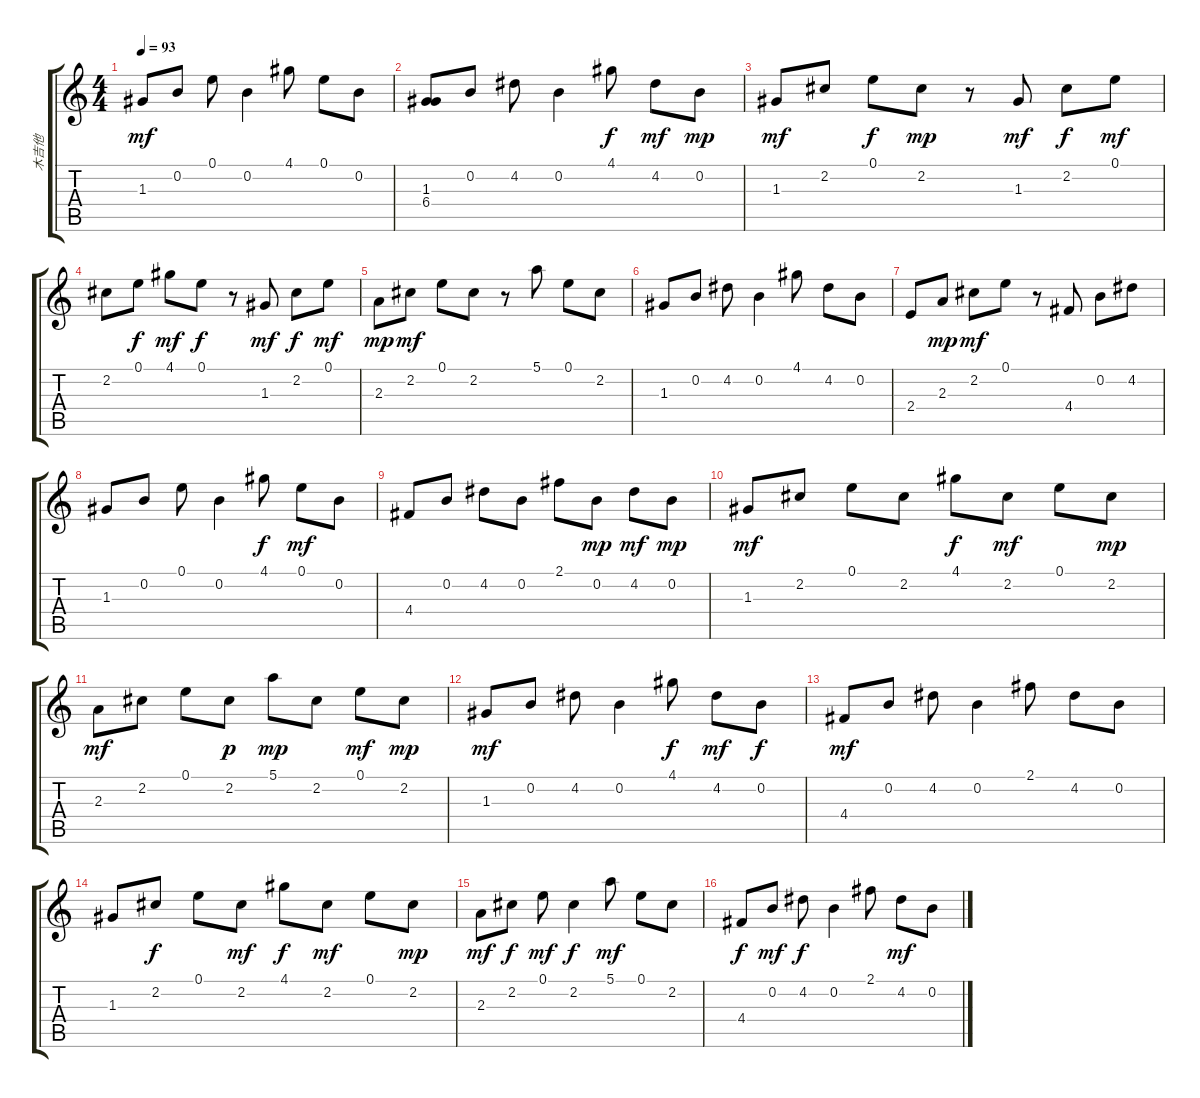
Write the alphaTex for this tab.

\track ("木吉他" "木吉他") {instrument acousticguitarsteel}
\staff {score tabs}
\tuning (E4 B3 G3 D3 A2 E2) {hide}
\ts (4 4)
\tempo 93
\clef g2
\ks c
1.3.8{dy mf} 0.2.8 0.1.8 0.2.4 4.1.8 0.1.8 0.2.8 |
(1.3 6.4).8 0.2.8 4.2.8 0.2.4 4.1.8{dy f} 4.2.8{dy mf} 0.2.8{dy mp} |
1.3.8{dy mf} 2.2.8 0.1.8{dy f} 2.2.8{dy mp} r.8 1.3.8{dy mf} 2.2.8{dy f} 0.1.8{dy mf} |
2.2.8 0.1.8{dy f} 4.1.8{dy mf} 0.1.8{dy f} r.8 1.3.8{dy mf} 2.2.8{dy f} 0.1.8{dy mf} |
2.3.8{dy mp} 2.2.8{dy mf} 0.1.8 2.2.8 r.8 5.1.8 0.1.8 2.2.8 |
1.3.8 0.2.8 4.2.8 0.2.4 4.1.8 4.2.8 0.2.8 |
2.4.8 2.3.8{dy mp} 2.2.8{dy mf} 0.1.8 r.8 4.4.8 0.2.8 4.2.8 |
1.3.8 0.2.8 0.1.8 0.2.4 4.1.8{dy f} 0.1.8{dy mf} 0.2.8 |
4.4.8 0.2.8 4.2.8 0.2.8 2.1.8 0.2.8{dy mp} 4.2.8{dy mf} 0.2.8{dy mp} |
1.3.8{dy mf} 2.2.8 0.1.8 2.2.8 4.1.8{dy f} 2.2.8{dy mf} 0.1.8 2.2.8{dy mp} |
2.3.8{dy mf} 2.2.8 0.1.8 2.2.8{dy p} 5.1.8{dy mp} 2.2.8 0.1.8{dy mf} 2.2.8{dy mp} |
1.3.8{dy mf} 0.2.8 4.2.8 0.2.4 4.1.8{dy f} 4.2.8{dy mf} 0.2.8{dy f} |
4.4.8{dy mf} 0.2.8 4.2.8 0.2.4 2.1.8 4.2.8 0.2.8 |
1.3.8 2.2.8{dy f} 0.1.8 2.2.8{dy mf} 4.1.8{dy f} 2.2.8{dy mf} 0.1.8 2.2.8{dy mp} |
2.3.8{dy mf} 2.2.8{dy f} 0.1.8{dy mf} 2.2.4{dy f} 5.1.8{dy mf} 0.1.8 2.2.8 |
4.4.8{dy f} 0.2.8{dy mf} 4.2.8{dy f} 0.2.4 2.1.8 4.2.8{dy mf} 0.2.8
